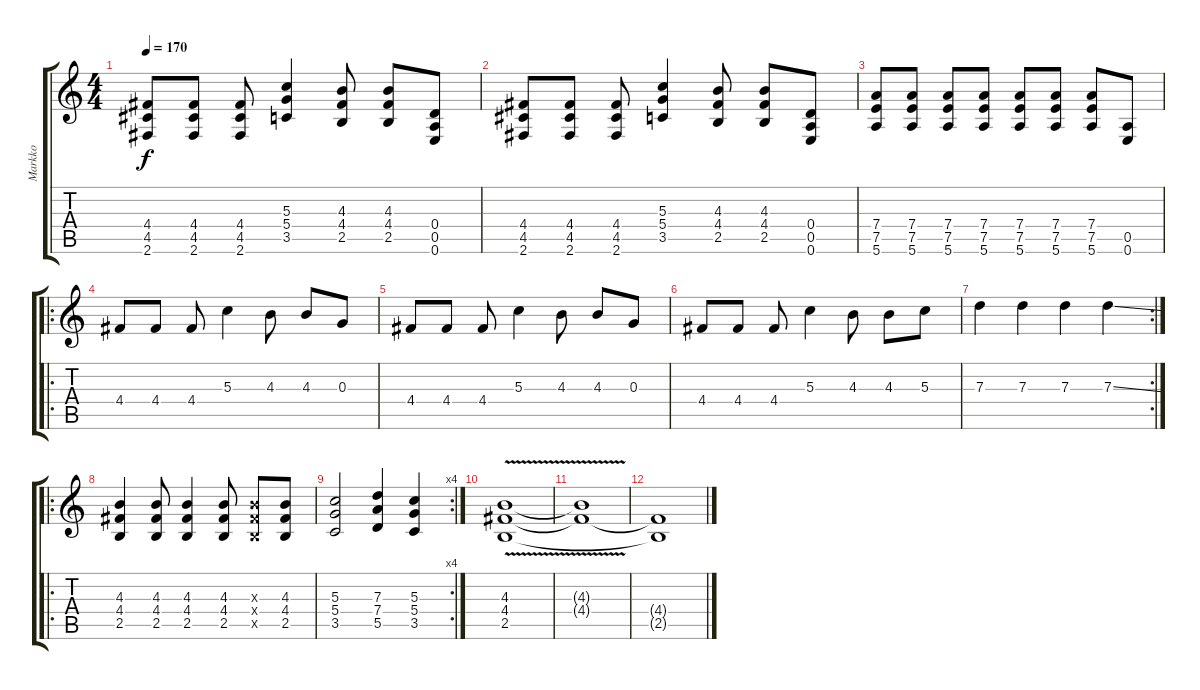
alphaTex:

\track ("Markko" "Markko") {instrument overdrivenguitar}
\staff {score tabs}
\tuning (E4 B3 G3 D3 A2 E2) {hide}
\ts (4 4)
\tempo 170
\clef g2
\ks c
(4.4 4.5 2.6).8{dy f} (4.4 4.5 2.6).8 (4.4 4.5 2.6).8 (5.3 5.4 3.5).4 (4.3 4.4 2.5).8 (4.3 4.4 2.5).8 (0.4 0.5 0.6).8 |
(4.4 4.5 2.6).8 (4.4 4.5 2.6).8 (4.4 4.5 2.6).8 (5.3 5.4 3.5).4 (4.3 4.4 2.5).8 (4.3 4.4 2.5).8 (0.4 0.5 0.6).8 |
(7.4 7.5 5.6).8 (7.4 7.5 5.6).8 (7.4 7.5 5.6).8 (7.4 7.5 5.6).8 (7.4 7.5 5.6).8 (7.4 7.5 5.6).8 (7.4 7.5 5.6).8 (0.5 0.6).8 |
\ro
4.4.8 4.4.8 4.4.8 5.3.4 4.3.8 4.3.8 0.3.8 |
4.4.8 4.4.8 4.4.8 5.3.4 4.3.8 4.3.8 0.3.8 |
4.4.8 4.4.8 4.4.8 5.3.4 4.3.8 4.3.8 5.3.8 |
\rc 2
7.3.4 7.3.4 7.3.4 7.3{ss}.4 |
\ro
(4.3 4.4 2.5).4 (4.3 4.4 2.5).8 (4.3 4.4 2.5).4 (4.3 4.4 2.5).8 (4.3{x} 4.4{x} 2.5{x}).8 (4.3 4.4 2.5).8 |
\rc 4
(5.3 5.4 3.5).2 (7.3 7.4 5.5).4 (5.3 5.4 3.5).4 |
(4.3{v} 4.4 2.5).1 |
(4.3{t} 4.4{t}).1 |
(4.4{t} 2.5{t}).1
